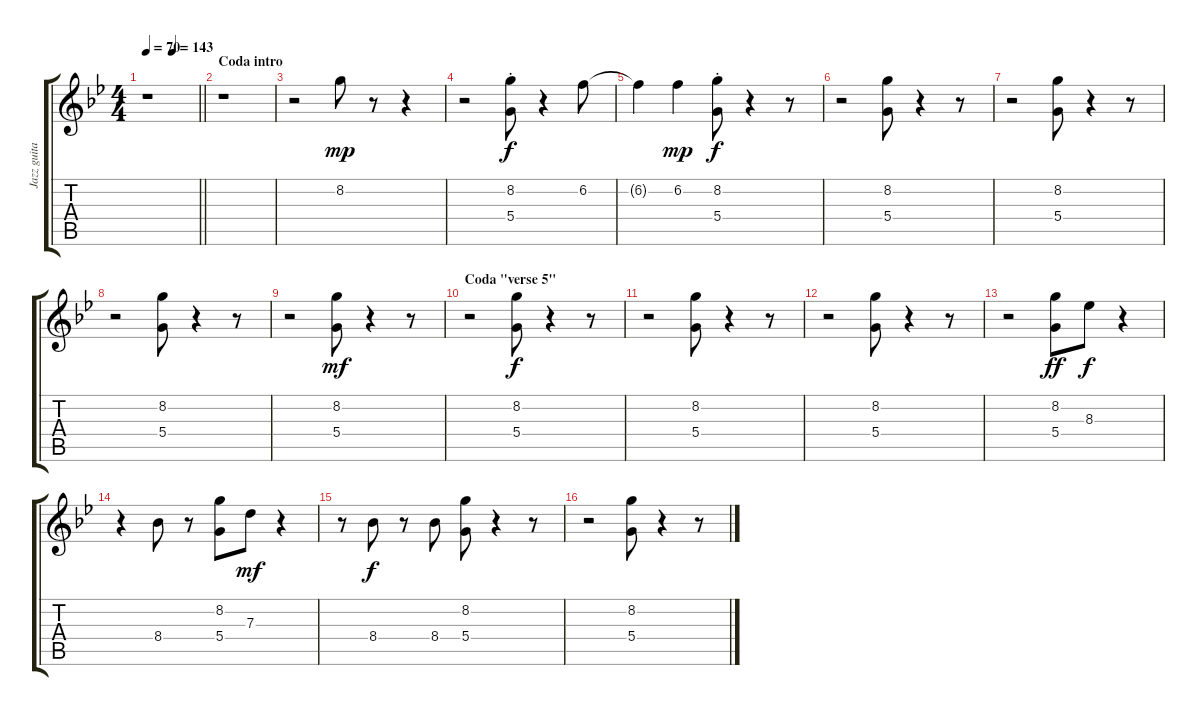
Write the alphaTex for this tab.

\track ("Jazz guitar (coda)" "Jazz guita") {instrument electricguitarjazz}
\staff {score tabs}
\tuning (E4 B3 G3 D3 A2 E2) {hide}
\ts (4 4)
\tempo 70
\tempo (143 0.5)
\clef g2
\barLineRight lightlight
\ks gminor
r.1{dy mp} |
\section ("" "Coda intro")
r.1 |
r.2 8.2.8 r.8 r.4 |
r.2 (8.2{st} 5.4).8{dy f} r.4 6.2.8 |
6.2{t}.4 6.2.4{dy mp} (8.2{st} 5.4).8{dy f} r.4 r.8 |
r.2 (8.2 5.4).8 r.4 r.8 |
r.2 (8.2 5.4).8 r.4 r.8 |
r.2 (8.2 5.4).8 r.4 r.8 |
r.2 (8.2 5.4).8{dy mf} r.4 r.8 |
\section ("" "Coda \"verse 5\"")
r.2 (8.2 5.4).8{dy f} r.4 r.8 |
r.2 (8.2 5.4).8 r.4 r.8 |
r.2 (8.2 5.4).8 r.4 r.8 |
r.2 (8.2 5.4).8{dy ff} 8.3.8{dy f} r.4 |
r.4 8.4.8 r.8 (8.2 5.4).8 7.3.8{dy mf} r.4 |
r.8 8.4.8{dy f} r.8 8.4.8 (8.2 5.4).8 r.4 r.8 |
r.2 (8.2 5.4).8 r.4 r.8
